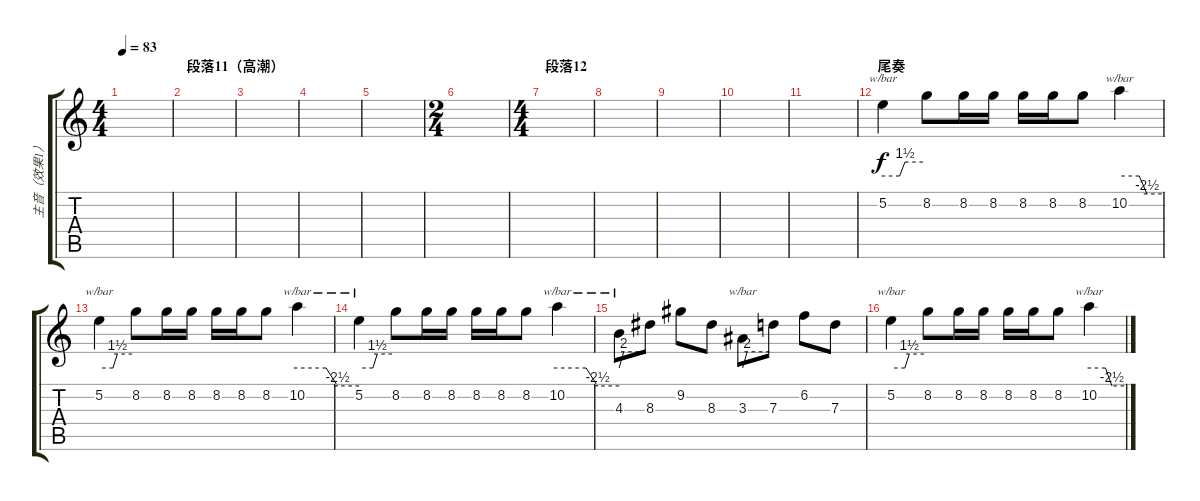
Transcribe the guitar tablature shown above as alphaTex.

\track ("主音（效果1）" "主音（效果1）") {instrument distortionguitar}
\staff {score tabs}
\tuning (E4 B3 G3 D3 A2 E2) {hide}
\ts (4 4)
\tempo 83
\clef g2
\ks c
|
\section ("" "段落11（高潮）")
|
|
|
|
\ts (2 4)
|
\ts (4 4)
\section ("" "段落12")
|
|
|
|
|
\section ("" "尾奏")
5.2.4{tbe (custom default 0 0 25 0 33 6 60 6) volume 10} 8.2.8 8.2.16 8.2.16 8.2.16 8.2.16 8.2.8 10.2.4{tbe (custom default 0 0 28 0 39 -10 60 -10)} |
5.2.4{tbe (custom default 0 0 25 0 33 6 60 6)} 8.2.8 8.2.16 8.2.16 8.2.16 8.2.16 8.2.8 10.2.4{tbe (custom default 0 0 28 0 39 -10 60 -10)} |
5.2.4{tbe (custom default 0 0 25 0 33 6 60 6)} 8.2.8 8.2.16 8.2.16 8.2.16 8.2.16 8.2.8 10.2.4{tbe (custom default 0 0 28 0 39 -10 60 -10)} |
4.3.8{tbe (custom default 0 0 10 8 60 8)} 8.3.8 9.2.8 8.3.8 3.3.8{tbe (custom default 0 0 10 8 60 8)} 7.3.8 6.2.8 7.3.8 |
5.2.4{tbe (custom default 0 0 25 0 33 6 60 6)} 8.2.8 8.2.16 8.2.16 8.2.16 8.2.16 8.2.8 10.2.4{tbe (custom default 0 0 28 0 39 -10 60 -10)}
